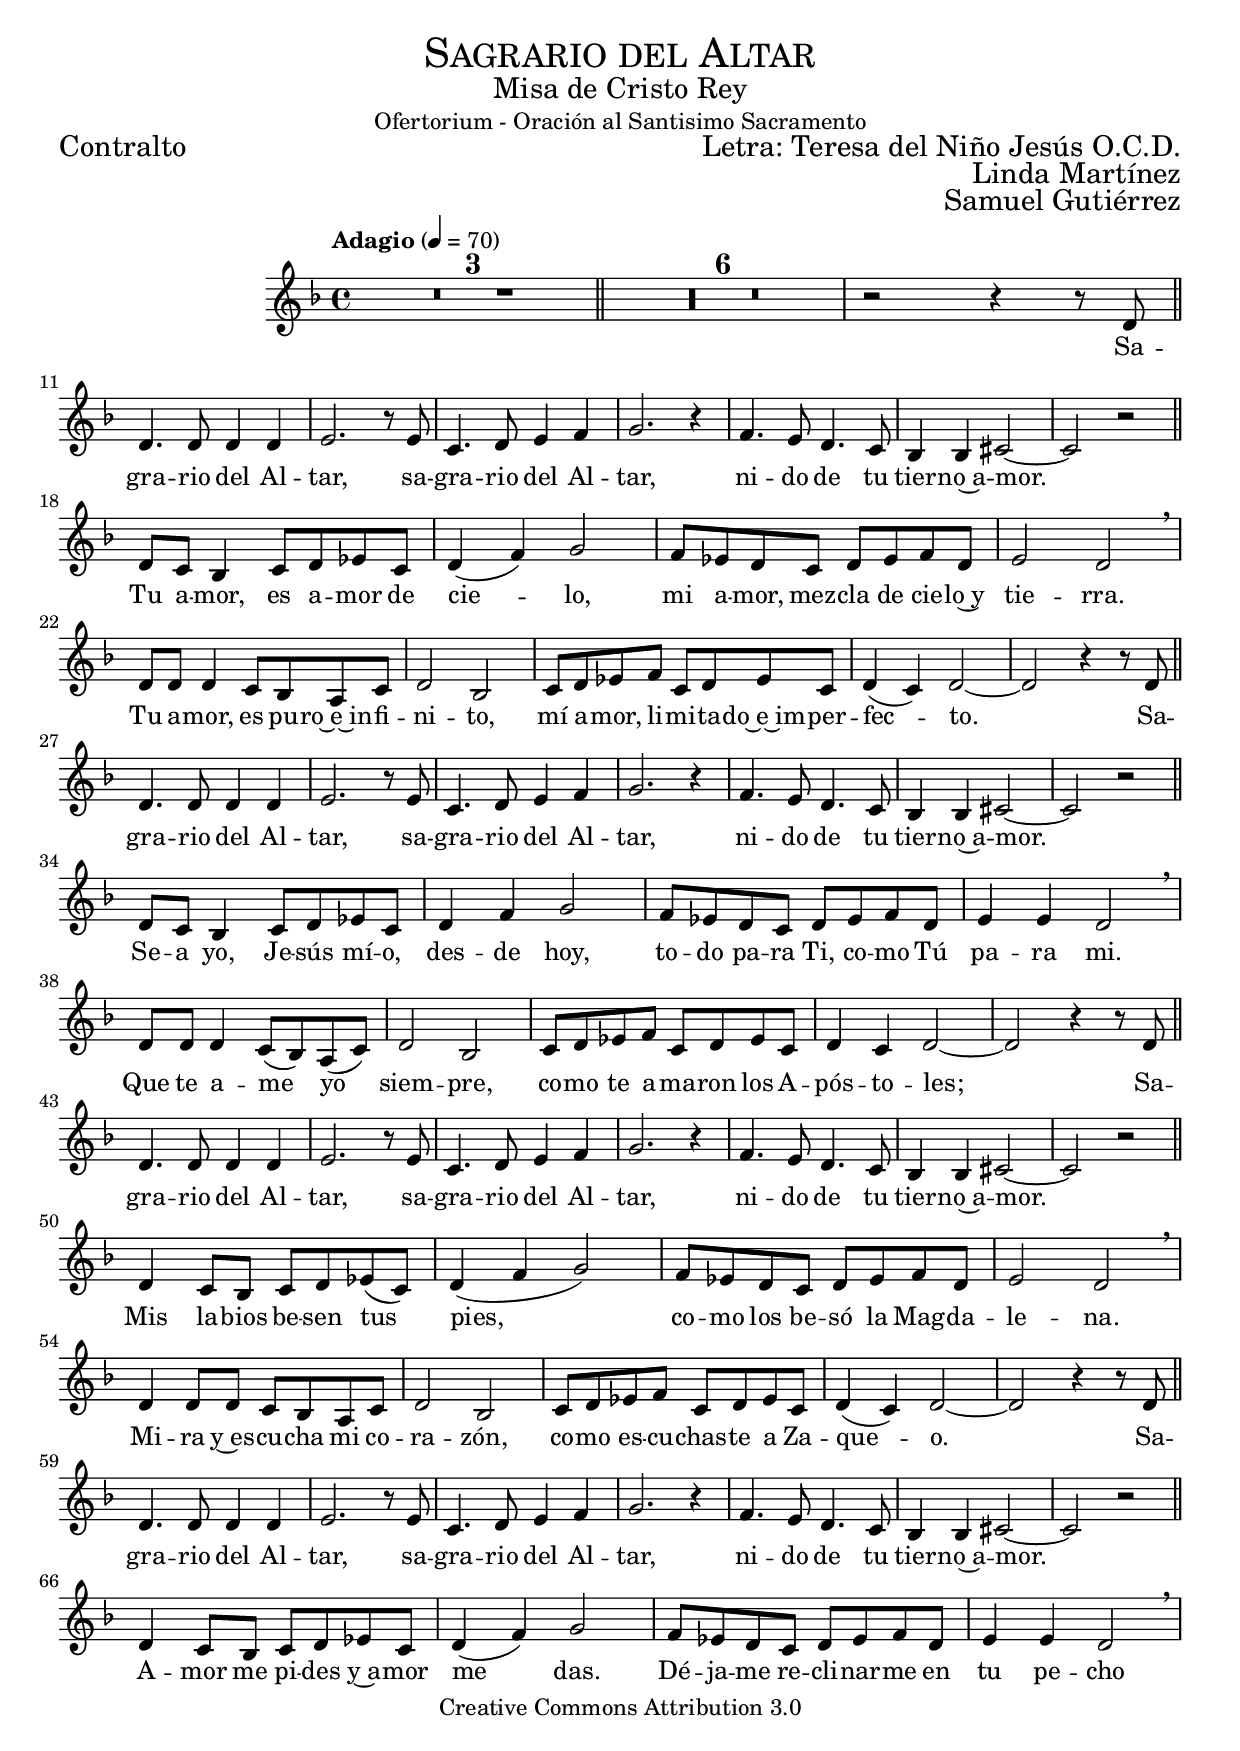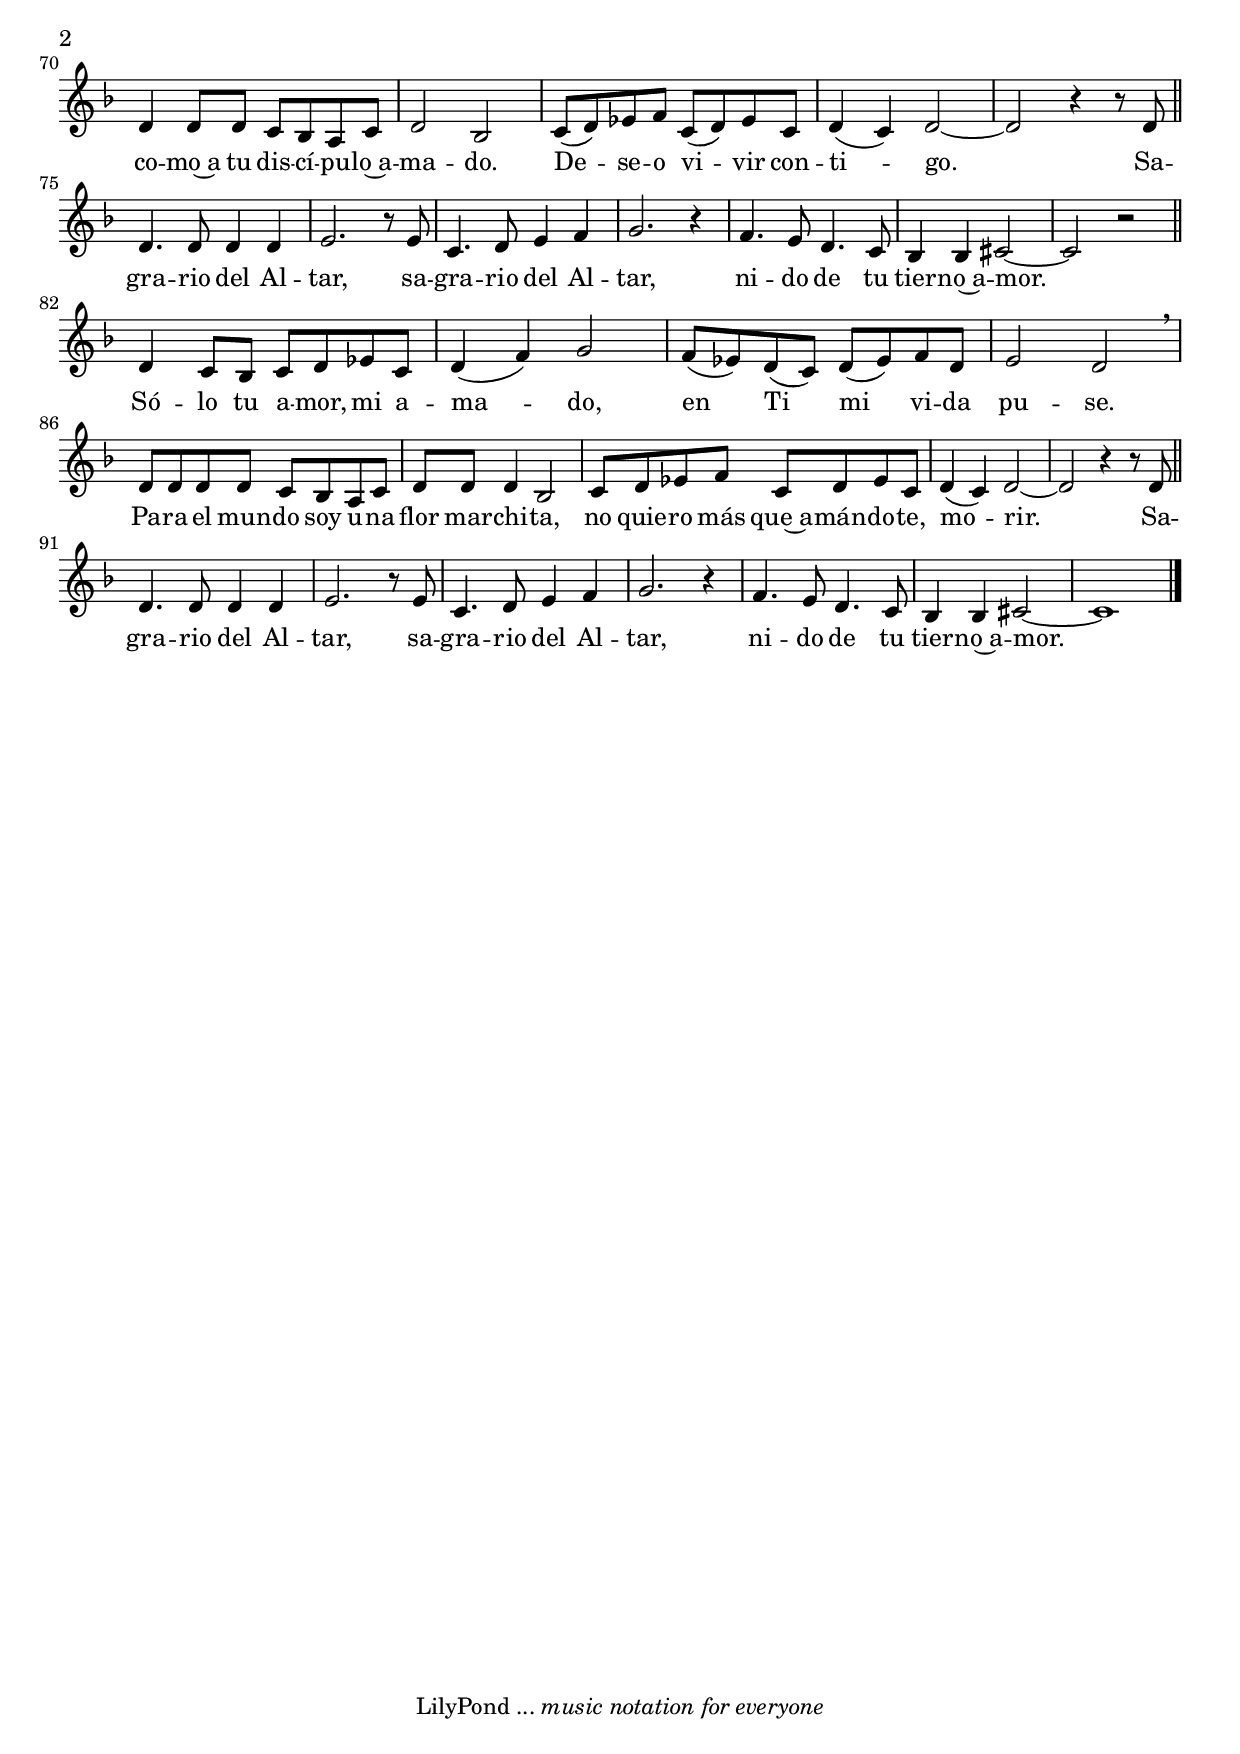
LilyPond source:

% *************************************************************************************
%	Sagrario del altar - Melody inspired by the compositions of Mons Marco Frisina
%   	Music and accompaniment by serachsam
% *************************************************************************************
\language "espanol"
\version "2.23.2"

% --- Global parameters
particle = 1
jump = \break

% --- Includes
\include "global.ily"
alto_music = \relative do' {
  \compressEmptyMeasures

  R1*3 | \bar "||"
  R1*6 |
  r2 r4 r8 re | \bar "||" #(if (= particle 1) jump "") % 10
  re4. re8 re4 re |
  mi2. r8 mi8 |
  do4. re8 mi4 fa |
  sol2. r4 |
  fa4. mi8 re4. do8 |
  sib4 sib dos2~ |
  dos2 r | \bar "||" #(if (= particle 1) jump "") % 17
  re8 do sib4 do8 re mib do |
  re4( fa) sol2 |
  fa8 mib re do re mib fa re |
  mi2 re \breathe | #(if (= particle 1) jump "") % 21
  re8 re re4 do8 sib la do |
  re2 sib |
  do8 re mib fa do re mib do |
  re4( do) re2~ |
  re2 r4 r8 re | \bar "||" #(if (= particle 1) jump "") % 26
  re4. re8 re4 re |
  mi2. r8 mi8 |
  do4. re8 mi4 fa |
  sol2. r4 |
  fa4. mi8 re4. do8 |
  sib4 sib dos2~ |
  dos2 r | \bar "||" #(if (= particle 1) jump "") % 31
  re8 do sib4 do8 re mib do |
  re4 fa sol2 |
  fa8 mib re do re mib fa re |
  mi4 mi re2 \breathe | #(if (= particle 1) jump "") % 37
  re8 re re4 do8( sib) la( do) |
  re2 sib |
  do8 re mib fa do re mib do |
  re4 do re2~ |
  re2 r4 r8 re | \bar "||" #(if (= particle 1) jump "") % 42
  re4. re8 re4 re |
  mi2. r8 mi8 |
  do4. re8 mi4 fa |
  sol2. r4 |
  fa4. mi8 re4. do8 |
  sib4 sib dos2~ |
  dos2 r | \bar "||" #(if (= particle 1) jump "") % 49
  re4 do8 sib do8 re mib( do) |
  re4( fa sol2) |
  fa8 mib re do re mib fa re |
  mi2 re \breathe | #(if (= particle 1) jump "") % 53
  re4 re8 re do8 sib la do |
  re2 sib |
  do8 re mib fa do re mib do |
  re4( do) re2~ |
  re2 r4 r8 re | \bar "||" #(if (= particle 1) jump "") % 58
  re4. re8 re4 re |
  mi2. r8 mi8 |
  do4. re8 mi4 fa |
  sol2. r4 |
  fa4. mi8 re4. do8 |
  sib4 sib dos2~ |
  dos2 r | \bar "||" #(if (= particle 1) jump "") % 65
  re4 do8 sib do8 re mib do |
  re4( fa) sol2 |
  fa8 mib re do re mib fa re |
  mi4 mi re2 \breathe | #(if (= particle 1) jump "") % 69
  re4 re8 re do8 sib la do |
  re2 sib |
  do8( re) mib fa do( re) mib do |
  re4( do) re2~ |
  re2 r4 r8 re | \bar "||" #(if (= particle 1) jump "") % 74
  re4. re8 re4 re |
  mi2. r8 mi8 |
  do4. re8 mi4 fa |
  sol2. r4 |
  fa4. mi8 re4. do8 |
  sib4 sib dos2~ |
  dos2 r | \bar "||" #(if (= particle 1) jump "") % 81
  re4 do8 sib do8 re mib do |
  re4( fa) sol2 |
  fa8( mib) re( do) re8( mib) fa re |
  mi2 re \breathe | #(if (= particle 1) jump "") % 85
  re8 re re8 re do8 sib la do |
  re8 re re4 sib2 |
  do8 re mib fa do re mib do |
  re4( do) re2~ |
  re2 r4 r8 re | \bar "||" #(if (= particle 1) jump "") % 90
  re4. re8 re4 re |
  mi2. r8 mi8 |
  do4. re8 mi4 fa |
  sol2. r4 |
  fa4. mi8 re4. do8 |
  sib4 sib dos2~ |
  dos1 |

  \bar "|."
}

alto_lyrics = \lyricmode {
    Sa -- gra -- rio del Al -- tar,
    sa -- gra -- rio del Al -- tar,
    ni -- do de tu tier -- no~a -- mor.

    Tu a -- mor, es a -- mor de cie -- lo,
    mi a -- mor, mez -- cla de cie -- lo~y tie -- rra.
    Tu a -- mor, es pu -- ro~e~in -- fi -- ni -- to,
    mí a -- mor, li -- mi -- ta -- do~e~im -- per -- fec -- to.

    Sa -- gra -- rio del Al -- tar,
    sa -- gra -- rio del Al -- tar,
    ni -- do de tu tier -- no~a -- mor.

    Se -- a yo, Je -- sús mí -- o, des -- de hoy,
    to -- do pa -- ra Ti, co -- mo Tú pa -- ra mi.
    Que te a -- me yo siem -- pre,
    co -- mo te a -- ma -- ron los A -- pós -- to -- les;

    Sa -- gra -- rio del Al -- tar,
    sa -- gra -- rio del Al -- tar,
    ni -- do de tu tier -- no~a -- mor.

    Mis la -- bios be -- sen tus pies,
    co -- mo los be -- só la Mag -- da -- le -- na.
    Mi -- ra y~es -- cu -- cha mi co -- ra -- zón,
    co -- mo es -- cu -- chas -- te a Za -- que -- o.

    Sa -- gra -- rio del Al -- tar,
    sa -- gra -- rio del Al -- tar,
    ni -- do de tu tier -- no~a -- mor.

    A -- mor me pi -- des y~a -- mor me das.
    Dé -- ja -- me re -- cli -- nar -- me en tu pe -- cho
    co -- mo~a tu dis -- cí -- pu -- lo~a -- ma -- do.
    De -- se -- o vi -- vir con -- ti -- go.

    Sa -- gra -- rio del Al -- tar,
    sa -- gra -- rio del Al -- tar,
    ni -- do de tu tier -- no~a -- mor.

    Só -- lo tu a -- mor, mi a -- ma -- do,
    en Ti mi vi -- da pu -- se.
    Pa -- ra el mun -- do soy u -- na flor mar -- chi -- ta,
    no quie -- ro más que~a -- mán -- do -- te, mo -- rir.

    Sa -- gra -- rio del Al -- tar,
    sa -- gra -- rio del Al -- tar,
    ni -- do de tu tier -- no~a -- mor.
}


% --- Global size
% #(set-global-staff-size 20)

% --- Header
\markup { \fill-line { \center-column { \fontsize #5 \smallCaps "Sagrario del Altar" \fontsize #2 "Misa de Cristo Rey" "Ofertorium - Oración al Santisimo Sacramento" } } }
\markup { \fill-line { \fontsize #2 "Contralto" \right-column { \fontsize #2 "Letra: Teresa del Niño Jesús O.C.D." } } }
\markup { \fill-line { " " \right-column { \fontsize #2 "Linda Martínez" } } }
\markup { \fill-line { " " \right-column { \fontsize #2 "Samuel Gutiérrez" } } }
\header {
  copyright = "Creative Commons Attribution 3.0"
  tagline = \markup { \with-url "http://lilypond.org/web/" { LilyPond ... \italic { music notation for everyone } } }
  breakbefore = ##t
}

% --- Music

% --- Harmony

\score {
  <<
    \new Staff <<
      \set Staff.midiInstrument = #"choir aahs"
      \set Staff.midiMaximumVolume = #1.5

      \new Voice = "alto" <<
        \global \alto_music
      >>
      \new Lyrics = "alto"
      \context Lyrics = "alto" \lyricsto "alto" \alto_lyrics
    >>
  >>
  \midi { }
  \layout { }
}

% --- Paper
\paper{
  #(set-default-paper-size "letter")
  indent=3.5\cm
  page-breaking = #ly:page-turn-breaking
}
